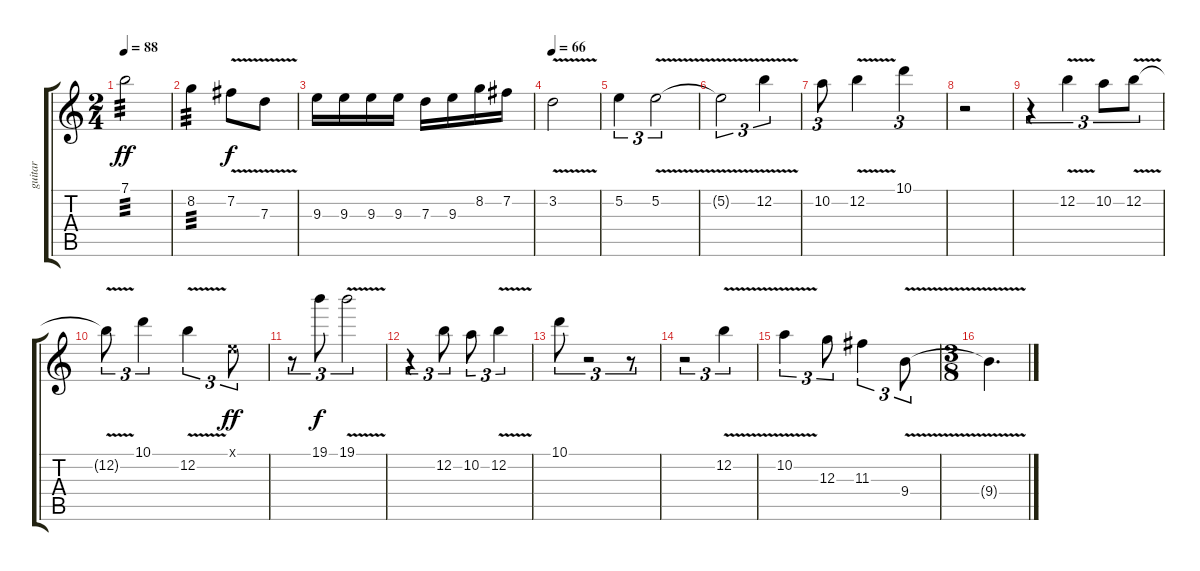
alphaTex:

\track ("guitar    solo   one" "guitar    ") {instrument overdrivenguitar}
\staff {score tabs}
\tuning (E4 B3 G3 D3 A2 E2) {hide}
\ts (2 4)
\tempo 88
\clef g2
\ks c
7.1.2{tp 3 dy ff} |
8.2.4{tp 3} 7.2{v}.8{dy f} 7.3{v}.8 |
9.3.16 9.3.16 9.3.16 9.3.16 7.3.16 9.3.16 8.2.16 7.2.16 |
\tempo 66
3.2{v}.2 |
5.2.4{tu (3 2)} 5.2{v}.2{tu (3 2)} |
5.2{t}.2{tu (3 2)} 12.2{v}.4{tu (3 2)} |
10.2.8{tu (3 2)} 12.2{v}.4 10.1.4{tu (3 2)} |
r.2 |
r.4{tu (3 2)} 12.2{v}.4{tu (3 2)} 10.2.8{tu (3 2)} 12.2{v}.8{tu (3 2)} |
12.2{t}.8{tu (3 2)} 10.1.4{tu (3 2)} 12.2{v}.4{tu (3 2)} 0.1{x}.8{tu (3 2) dy ff} |
r.8{tu (3 2)} 19.1.8{tu (3 2) dy f} 19.1{v}.2{tu (3 2)} |
r.4{tu (3 2)} 12.2.8{tu (3 2)} 10.2.8{tu (3 2)} 12.2{v}.4{tu (3 2)} |
10.1.8{tu (3 2)} r.2{tu (3 2)} r.8{tu (3 2)} |
r.2{tu (3 2)} 12.2{v}.4{tu (3 2)} |
10.2{v}.4{tu (3 2)} 12.3.8{tu (3 2)} 11.3.4{tu (3 2)} 9.4{v}.8{tu (3 2)} |
\ts (3 8)
9.4{t}.4{d}
